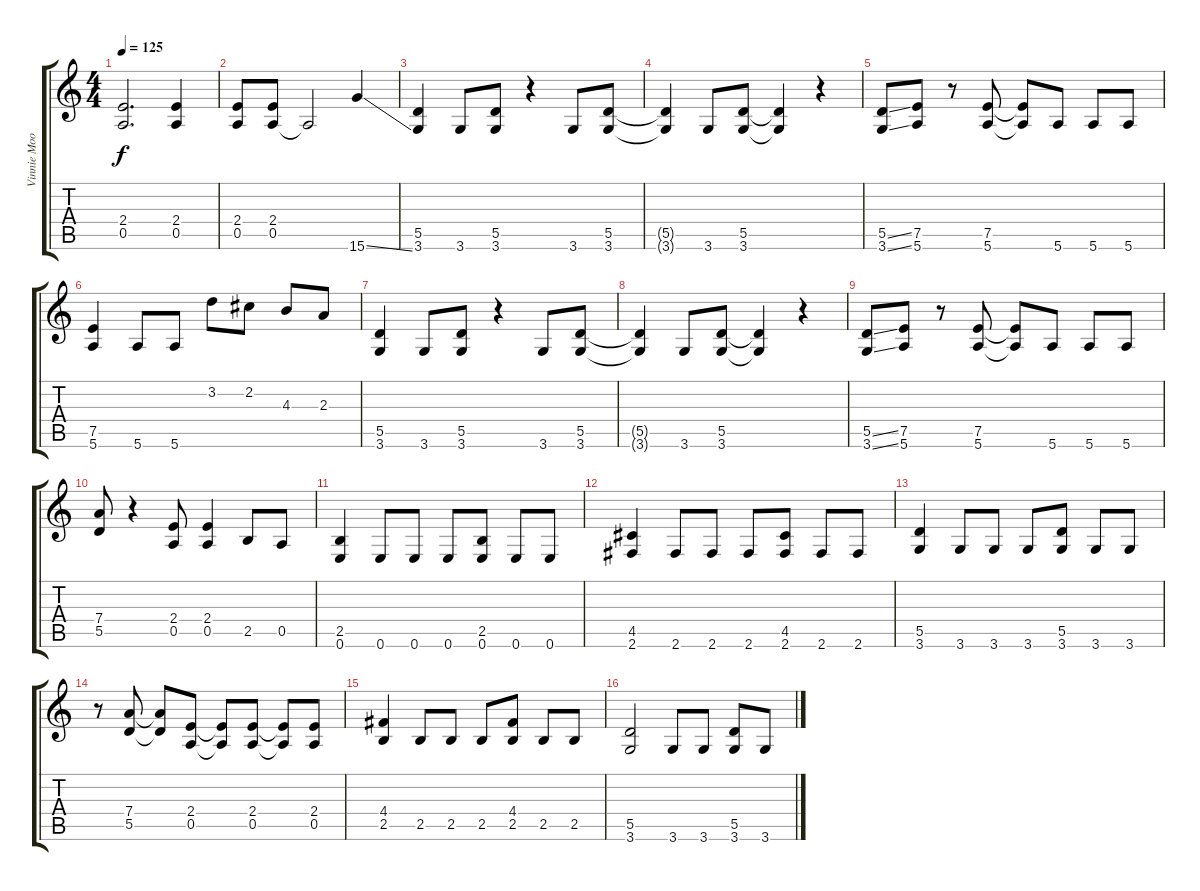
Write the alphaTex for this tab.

\track ("Vinnie Moore" "Vinnie Moo") {instrument overdrivenguitar}
\staff {score tabs}
\tuning (E4 B3 G3 D3 A2 E2) {hide}
\ts (4 4)
\tempo 125
\clef g2
\ks c
(2.4 0.5).2{d dy f} (2.4 0.5).4 |
(2.4 0.5).8 (2.4 0.5).8 0.5{t}.2 15.6{ss}.4 |
(5.5 3.6).4 3.6.8 (5.5 3.6).8 r.4 3.6.8 (5.5 3.6).8 |
(5.5{t} 3.6{t}).4 3.6.8 (5.5 3.6).8 (5.5{t} 3.6{t}).4 r.4 |
(5.5{ss} 3.6{ss}).8 (7.5 5.6).8 r.8 (7.5 5.6).8 (7.5{t} 5.6{t}).8 5.6.8 5.6.8 5.6.8 |
(7.5 5.6).4 5.6.8 5.6.8 3.2.8 2.2.8 4.3.8 2.3.8 |
(5.5 3.6).4 3.6.8 (5.5 3.6).8 r.4 3.6.8 (5.5 3.6).8 |
(5.5{t} 3.6{t}).4 3.6.8 (5.5 3.6).8 (5.5{t} 3.6{t}).4 r.4 |
(5.5{ss} 3.6{ss}).8 (7.5 5.6).8 r.8 (7.5 5.6).8 (7.5{t} 5.6{t}).8 5.6.8 5.6.8 5.6.8 |
(7.4 5.5).8 r.4 (2.4 0.5).8 (2.4 0.5).4 2.5.8 0.5.8 |
(2.5 0.6).4 0.6.8 0.6.8 0.6.8 (2.5 0.6).8 0.6.8 0.6.8 |
(4.5 2.6).4 2.6.8 2.6.8 2.6.8 (4.5 2.6).8 2.6.8 2.6.8 |
(5.5 3.6).4 3.6.8 3.6.8 3.6.8 (5.5 3.6).8 3.6.8 3.6.8 |
r.8 (7.4 5.5).8 (7.4{t} 5.5{t}).8 (2.4 0.5).8 (2.4{t} 0.5{t}).8 (2.4 0.5).8 (2.4{t} 0.5{t}).8 (2.4 0.5).8 |
(4.4 2.5).4 2.5.8 2.5.8 2.5.8 (4.4 2.5).8 2.5.8 2.5.8 |
(5.5 3.6).2 3.6.8 3.6.8 (5.5 3.6).8 3.6.8
